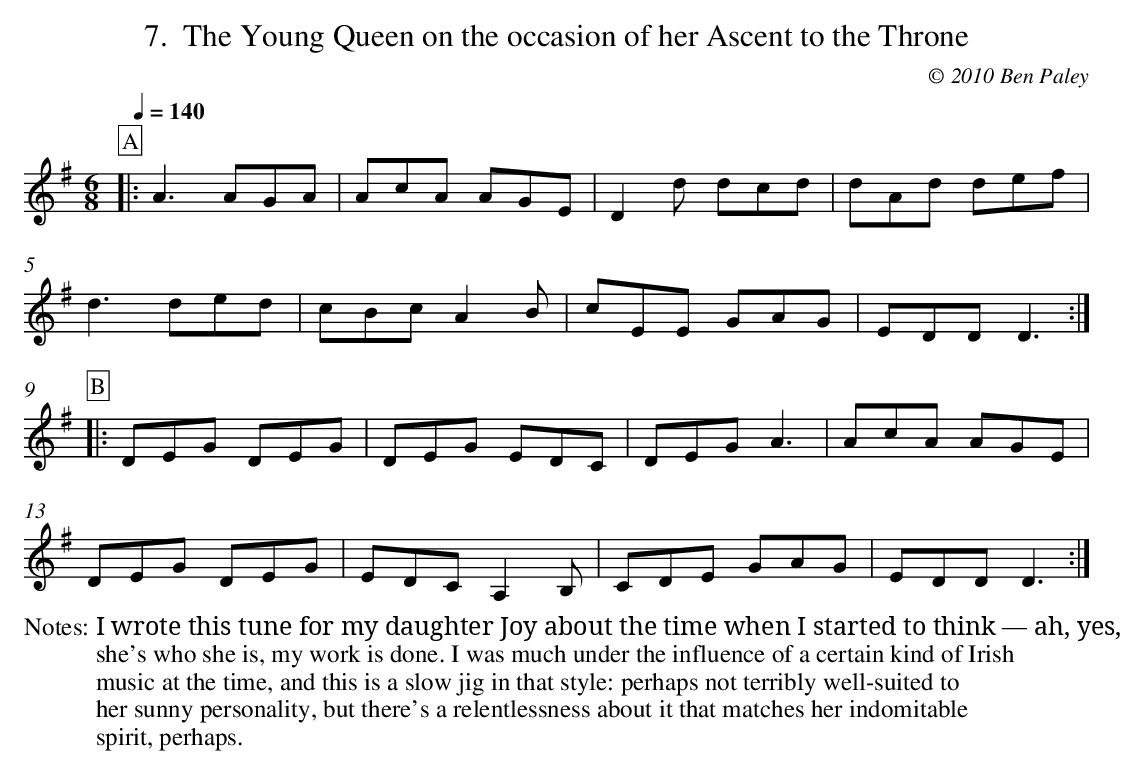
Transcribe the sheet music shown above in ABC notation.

X:1
T:The Young Queen on the occasion of her Ascent to the Throne
L:1/8
M:6/8
C:© 2010 Ben Paley
Q:1/4=140
K:D Mixolydian
P:A
|: A3 AGA | AcA AGE | D2d dcd | dAd def |
d3 ded | cBc A2B | cEE GAG | EDD D3 :|
P:B
|: DEG DEG | DEG EDC | DEG A3 | AcA AGE |
DEG DEG | EDC A,2B, | CDE GAG | EDD D3 :|
